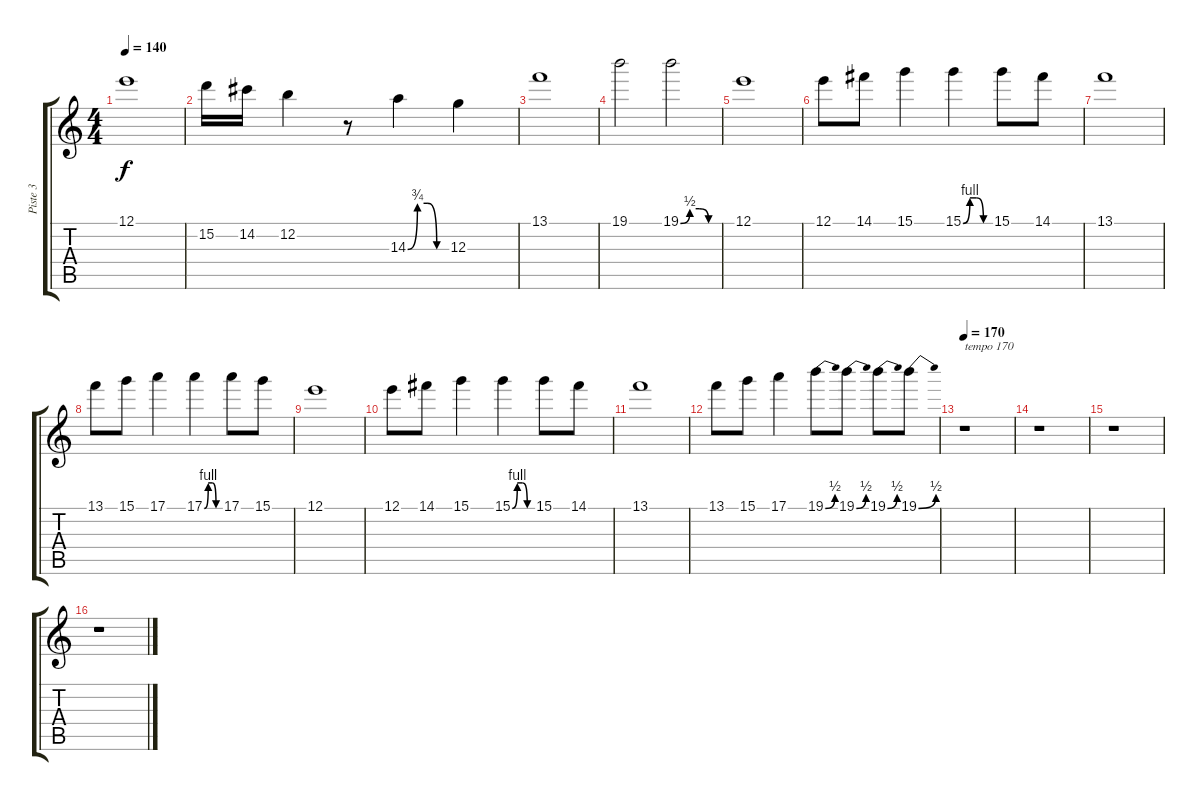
\track ("Piste 3" "Piste 3") {instrument distortionguitar}
\staff {score tabs}
\tuning (E4 B3 G3 D3 A2 E2) {hide}
\ts (4 4)
\tempo 140
\clef g2
\ks c
12.1.1{dy f} |
15.2.16 14.2.16 12.2.4 r.8 14.3{be (custom 0 0 15 3 30 3 45 0 60 0)}.4 12.3.4 |
13.1.1 |
19.1.2 19.1{be (custom 0 0 15 2 30 2 45 0 60 0)}.2 |
12.1.1 |
12.1.8 14.1.8 15.1.4 15.1{be (custom 0 0 15 4 30 4 45 0 60 0)}.4 15.1.8 14.1.8 |
13.1.1 |
13.1.8 15.1.8 17.1.4 17.1{be (custom 0 0 15 4 30 4 45 0 60 0)}.4 17.1.8 15.1.8 |
12.1.1 |
12.1.8 14.1.8 15.1.4 15.1{be (custom 0 0 15 4 30 4 45 0 60 0)}.4 15.1.8 14.1.8 |
13.1.1 |
13.1.8 15.1.8 17.1.4 19.1{be (bend 0 0 60 2)}.8 19.1{be (bend 0 0 60 2)}.8 19.1{be (bend 0 0 60 2)}.8 19.1{be (bend 0 0 60 2)}.8 |
\tempo 170
r.1{txt "tempo 170"} |
r.1 |
r.1 |
r.1
